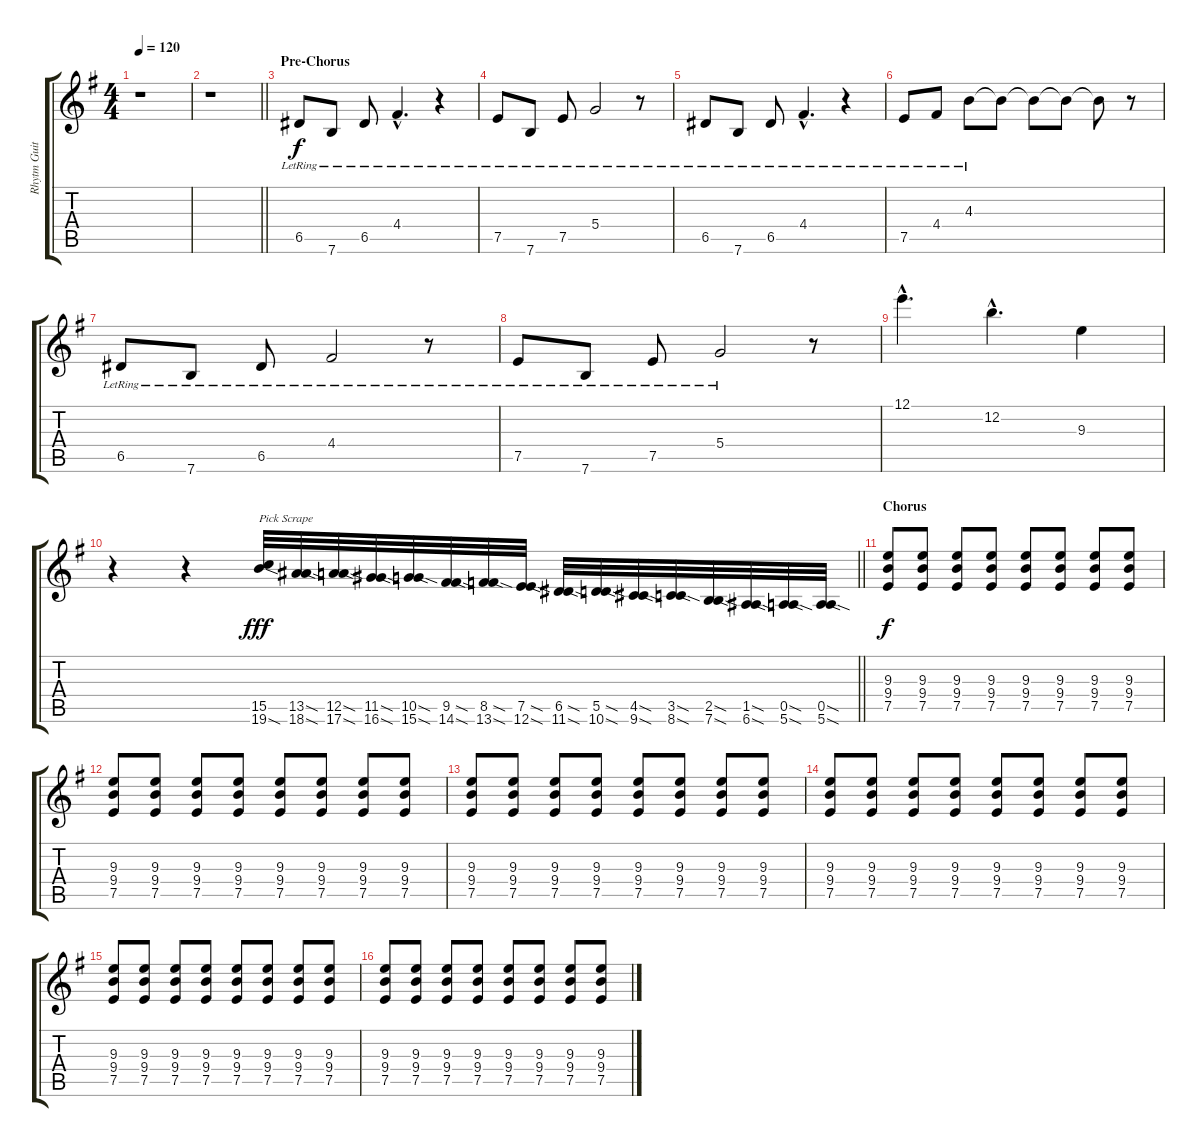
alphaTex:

\track ("Rhytm Guitar" "Rhytm Guit") {instrument distortionguitar}
\staff {score tabs}
\tuning (E4 B3 G3 D3 A2 E2) {hide}
\ts (4 4)
\tempo 120
\clef g2
\ks eminor
r.1{dy f} |
\barLineRight lightlight
r.1 |
\section ("" "Pre-Chorus")
6.5{lr}.8 7.6{lr}.8 6.5{lr}.8 4.4{hac lr}.4{d} r.4 |
7.5{lr}.8 7.6{lr}.8 7.5{lr}.8 5.4{lr}.2 r.8 |
6.5{lr}.8 7.6{lr}.8 6.5{lr}.8 4.4{hac lr}.4{d} r.4 |
7.5{lr}.8 4.4{lr}.8 4.3{lr}.8 4.3{t}.8 4.3{t}.8 4.3{t}.8 4.3{t}.8 r.8 |
6.5{lr}.8 7.6{lr}.8 6.5{lr}.8 4.4{lr}.2 r.8 |
7.5{lr}.8 7.6{lr}.8 7.5{lr}.8 5.4{lr}.2 r.8 |
12.1{hac}.4{d} 12.2{hac}.4{d} 9.3.4 |
\barLineRight lightlight
r.4 r.4{instrument guitarfretnoise} (15.5 19.6{sod}).32{txt "Pick Scrape" dy fff} (13.5{sod} 18.6{sod}).32 (12.5{sod} 17.6{sod}).32 (11.5{sod} 16.6{sod}).32 (10.5{sod} 15.6{sod}).32 (9.5{sod} 14.6{sod}).32 (8.5{sod} 13.6{sod}).32 (7.5{sod} 12.6{sod}).32 (6.5{sod} 11.6{sod}).32 (5.5{sod} 10.6{sod}).32 (4.5{sod} 9.6{sod}).32 (3.5{sod} 8.6{sod}).32 (2.5{sod} 7.6{sod}).32 (1.5{sod} 6.6{sod}).32 (0.5{sod} 5.6{sod}).32 (0.5{sod} 5.6{sod}).32 |
\section ("" "Chorus")
(9.3 9.4 7.5).8{dy f instrument distortionguitar} (9.3 9.4 7.5).8 (9.3 9.4 7.5).8 (9.3 9.4 7.5).8 (9.3 9.4 7.5).8 (9.3 9.4 7.5).8 (9.3 9.4 7.5).8 (9.3 9.4 7.5).8 |
(9.3 9.4 7.5).8 (9.3 9.4 7.5).8 (9.3 9.4 7.5).8 (9.3 9.4 7.5).8 (9.3 9.4 7.5).8 (9.3 9.4 7.5).8 (9.3 9.4 7.5).8 (9.3 9.4 7.5).8 |
(9.3 9.4 7.5).8 (9.3 9.4 7.5).8 (9.3 9.4 7.5).8 (9.3 9.4 7.5).8 (9.3 9.4 7.5).8 (9.3 9.4 7.5).8 (9.3 9.4 7.5).8 (9.3 9.4 7.5).8 |
(9.3 9.4 7.5).8 (9.3 9.4 7.5).8 (9.3 9.4 7.5).8 (9.3 9.4 7.5).8 (9.3 9.4 7.5).8 (9.3 9.4 7.5).8 (9.3 9.4 7.5).8 (9.3 9.4 7.5).8 |
(9.3 9.4 7.5).8 (9.3 9.4 7.5).8 (9.3 9.4 7.5).8 (9.3 9.4 7.5).8 (9.3 9.4 7.5).8 (9.3 9.4 7.5).8 (9.3 9.4 7.5).8 (9.3 9.4 7.5).8 |
(9.3 9.4 7.5).8 (9.3 9.4 7.5).8 (9.3 9.4 7.5).8 (9.3 9.4 7.5).8 (9.3 9.4 7.5).8 (9.3 9.4 7.5).8 (9.3 9.4 7.5).8 (9.3 9.4 7.5).8
